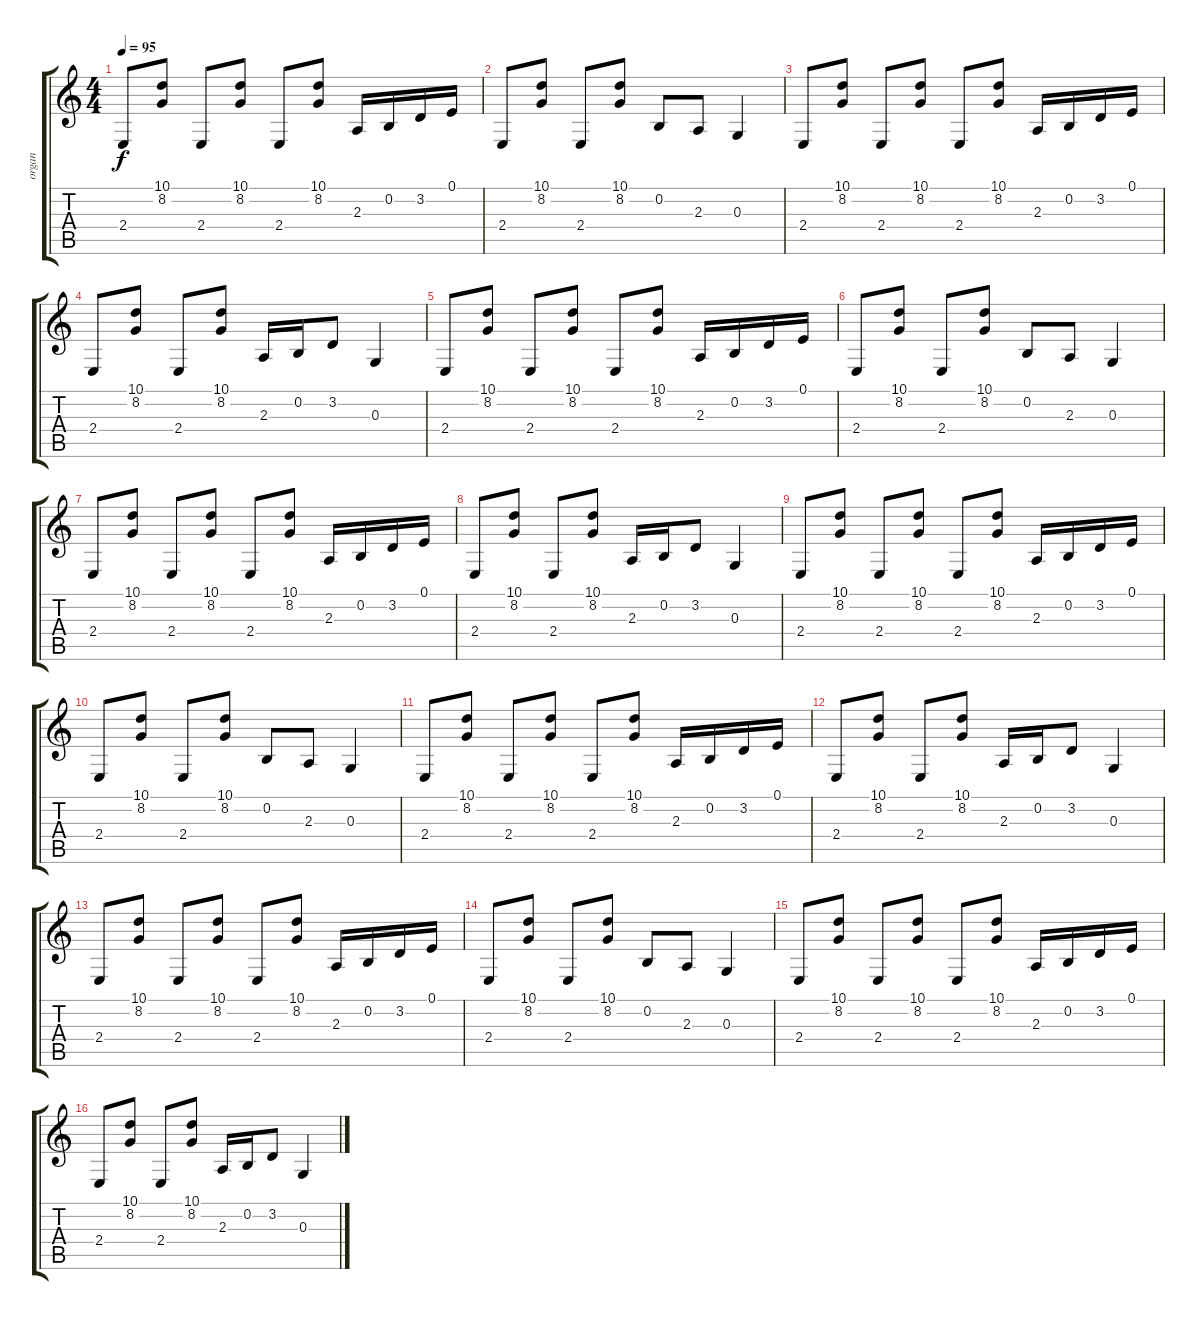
\track ("organ" "organ") {instrument rockorgan}
\staff {score tabs}
\tuning (E4 B3 G3 D3 A2 E2) {hide}
\ts (4 4)
\tempo 95
\clef g2
\ks c
2.4.8{dy f} (10.1 8.2).8 2.4.8 (10.1 8.2).8 2.4.8 (10.1 8.2).8 2.3.16 0.2.16 3.2.16 0.1.16 |
2.4.8 (10.1 8.2).8 2.4.8 (10.1 8.2).8 0.2.8 2.3.8 0.3.4 |
2.4.8 (10.1 8.2).8 2.4.8 (10.1 8.2).8 2.4.8 (10.1 8.2).8 2.3.16 0.2.16 3.2.16 0.1.16 |
2.4.8 (10.1 8.2).8 2.4.8 (10.1 8.2).8 2.3.16 0.2.16 3.2.8 0.3.4 |
2.4.8 (10.1 8.2).8 2.4.8 (10.1 8.2).8 2.4.8 (10.1 8.2).8 2.3.16 0.2.16 3.2.16 0.1.16 |
2.4.8 (10.1 8.2).8 2.4.8 (10.1 8.2).8 0.2.8 2.3.8 0.3.4 |
2.4.8 (10.1 8.2).8 2.4.8 (10.1 8.2).8 2.4.8 (10.1 8.2).8 2.3.16 0.2.16 3.2.16 0.1.16 |
2.4.8 (10.1 8.2).8 2.4.8 (10.1 8.2).8 2.3.16 0.2.16 3.2.8 0.3.4 |
2.4.8 (10.1 8.2).8 2.4.8 (10.1 8.2).8 2.4.8 (10.1 8.2).8 2.3.16 0.2.16 3.2.16 0.1.16 |
2.4.8 (10.1 8.2).8 2.4.8 (10.1 8.2).8 0.2.8 2.3.8 0.3.4 |
2.4.8 (10.1 8.2).8 2.4.8 (10.1 8.2).8 2.4.8 (10.1 8.2).8 2.3.16 0.2.16 3.2.16 0.1.16 |
2.4.8 (10.1 8.2).8 2.4.8 (10.1 8.2).8 2.3.16 0.2.16 3.2.8 0.3.4 |
2.4.8 (10.1 8.2).8 2.4.8 (10.1 8.2).8 2.4.8 (10.1 8.2).8 2.3.16 0.2.16 3.2.16 0.1.16 |
2.4.8 (10.1 8.2).8 2.4.8 (10.1 8.2).8 0.2.8 2.3.8 0.3.4 |
2.4.8 (10.1 8.2).8 2.4.8 (10.1 8.2).8 2.4.8 (10.1 8.2).8 2.3.16 0.2.16 3.2.16 0.1.16 |
2.4.8 (10.1 8.2).8 2.4.8 (10.1 8.2).8 2.3.16 0.2.16 3.2.8 0.3.4
